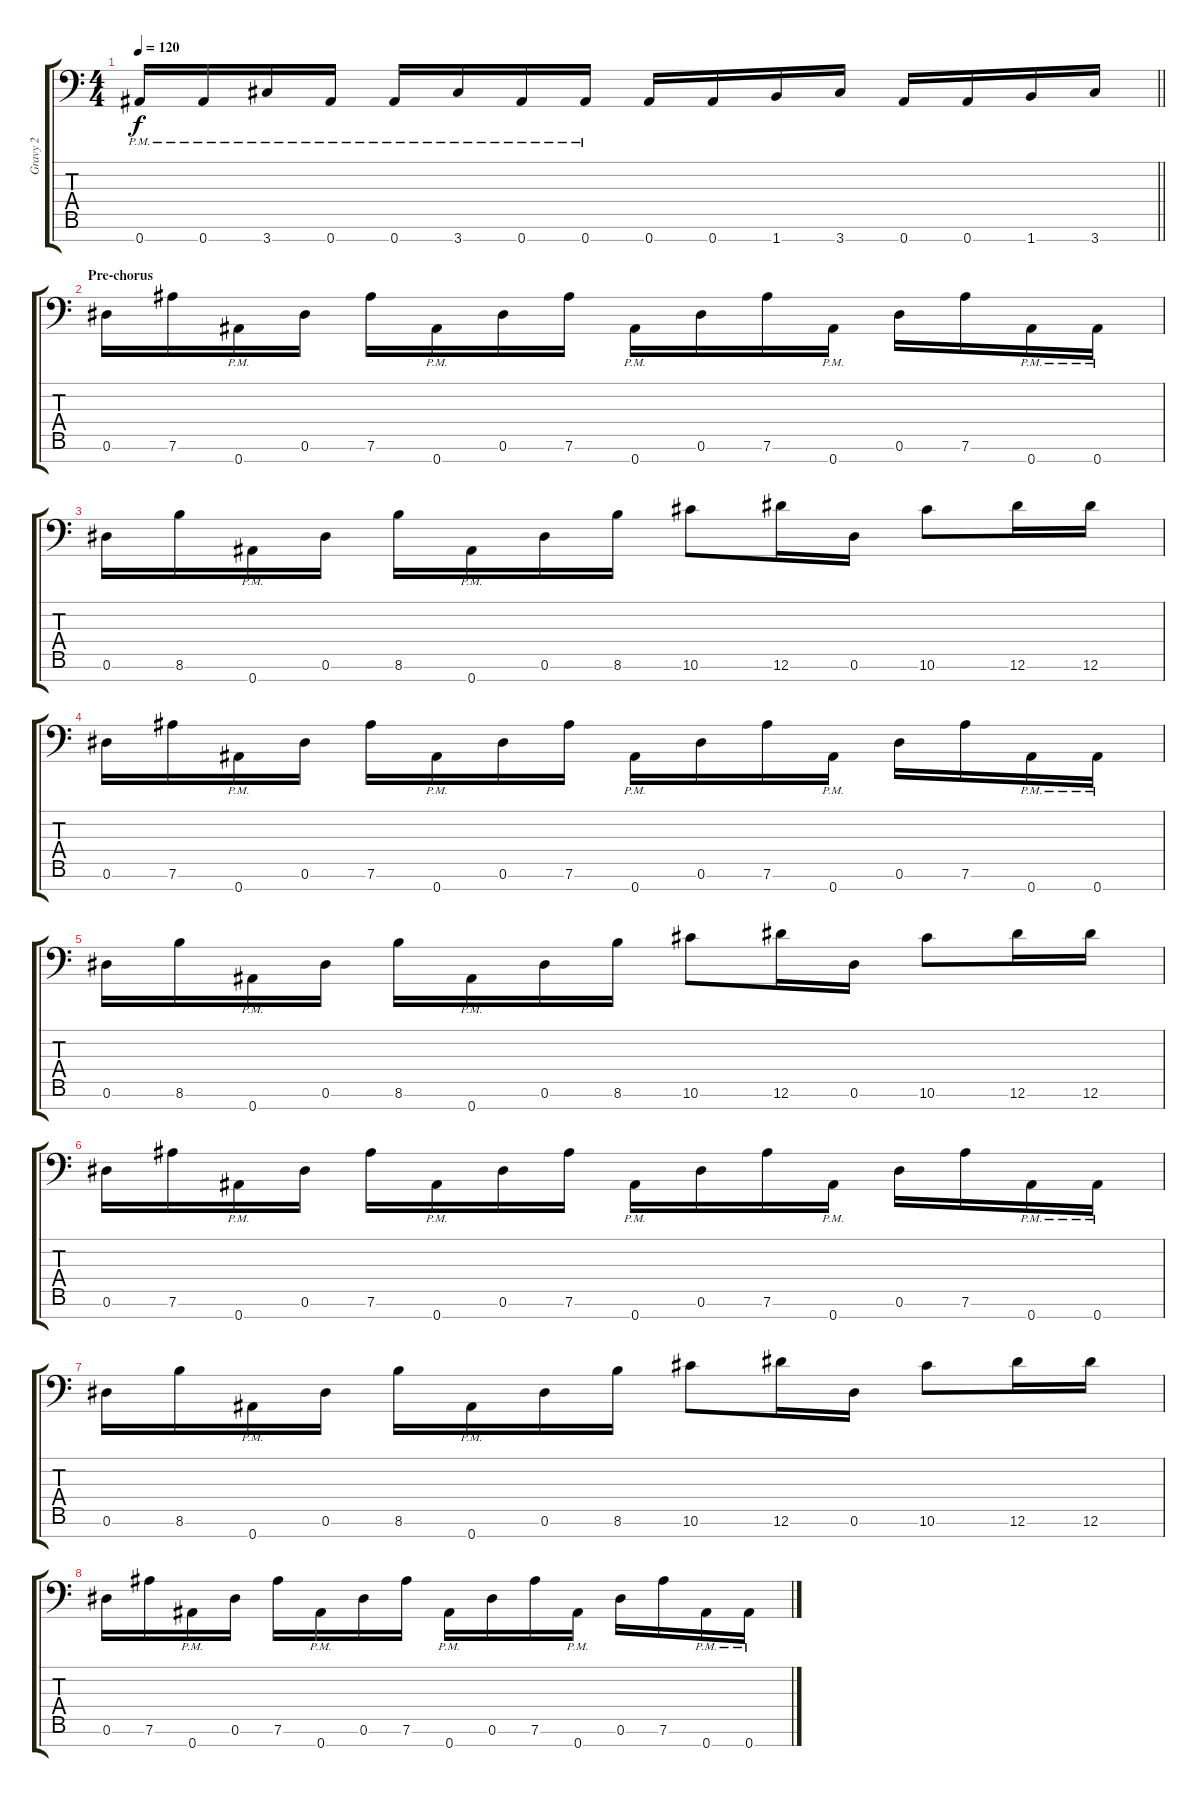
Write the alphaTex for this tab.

\track ("Gravy 2" "Gravy 2") {instrument distortionguitar}
\staff {score tabs}
\tuning (Eb4 Bb3 Gb3 Db3 Ab2 Eb2 Bb1) {hide}
\ts (4 4)
\tempo 120
\clef f4
\barLineRight lightlight
\ks c
0.7{pm}.16{dy f} 0.7{pm}.16 3.7{pm}.16 0.7{pm}.16 0.7{pm}.16 3.7{pm}.16 0.7{pm}.16 0.7{pm}.16 0.7.16 0.7.16 1.7.16 3.7.16 0.7.16 0.7.16 1.7.16 3.7.16 |
\section ("" "Pre-chorus")
0.6.16 7.6.16 0.7{pm}.16 0.6.16 7.6.16 0.7{pm}.16 0.6.16 7.6.16 0.7{pm}.16 0.6.16 7.6.16 0.7{pm}.16 0.6.16 7.6.16 0.7{pm}.16 0.7{pm}.16 |
0.6.16 8.6.16 0.7{pm}.16 0.6.16 8.6.16 0.7{pm}.16 0.6.16 8.6.16 10.6.8 12.6.16 0.6.16 10.6.8 12.6.16 12.6.16 |
0.6.16 7.6.16 0.7{pm}.16 0.6.16 7.6.16 0.7{pm}.16 0.6.16 7.6.16 0.7{pm}.16 0.6.16 7.6.16 0.7{pm}.16 0.6.16 7.6.16 0.7{pm}.16 0.7{pm}.16 |
0.6.16 8.6.16 0.7{pm}.16 0.6.16 8.6.16 0.7{pm}.16 0.6.16 8.6.16 10.6.8 12.6.16 0.6.16 10.6.8 12.6.16 12.6.16 |
0.6.16 7.6.16 0.7{pm}.16 0.6.16 7.6.16 0.7{pm}.16 0.6.16 7.6.16 0.7{pm}.16 0.6.16 7.6.16 0.7{pm}.16 0.6.16 7.6.16 0.7{pm}.16 0.7{pm}.16 |
0.6.16 8.6.16 0.7{pm}.16 0.6.16 8.6.16 0.7{pm}.16 0.6.16 8.6.16 10.6.8 12.6.16 0.6.16 10.6.8 12.6.16 12.6.16 |
0.6.16 7.6.16 0.7{pm}.16 0.6.16 7.6.16 0.7{pm}.16 0.6.16 7.6.16 0.7{pm}.16 0.6.16 7.6.16 0.7{pm}.16 0.6.16 7.6.16 0.7{pm}.16 0.7{pm}.16
